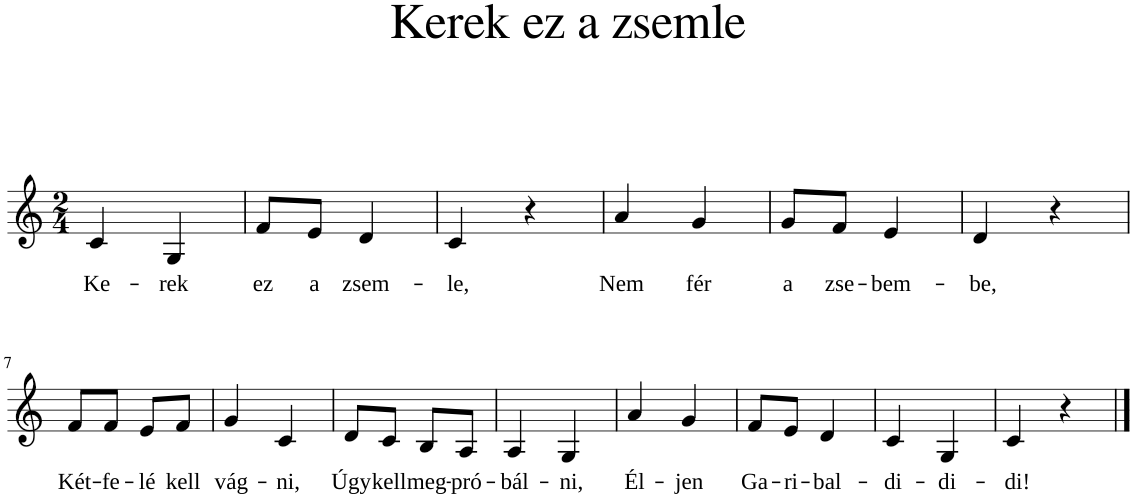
**kern	**text
*part1	*part1
*staff1	*staff1
*I"Piano	*
*I'Pno	*
*clefG2	*
*k[]	*
*M2/4	*
=1	=1
!	!LO:LY:b
4c/	Ke-
!	!LO:LY:b
4G/	-rek
=2	=2
!	!LO:LY:b
8f/L	ez
!	!LO:LY:b
8e/J	a
!	!LO:LY:b
4d/	zsem-
=3	=3
!	!LO:LY:b
4c/	-le,
4r	.
=4	=4
!	!LO:LY:b
4a/	Nem
!	!LO:LY:b
4g/	fér
=5	=5
!	!LO:LY:b
8g/L	a
!	!LO:LY:b
8f/J	zse-
!	!LO:LY:b
4e/	-bem-
=6	=6
!	!LO:LY:b
4d/	-be,
4r	.
!!LO:LB:g=z
=7	=7
!	!LO:LY:b
8f/L	Két-
!	!LO:LY:b
8f/J	-fe-
!	!LO:LY:b
8e/L	-lé
!	!LO:LY:b
8f/J	kell
=8	=8
!	!LO:LY:b
4g/	vág-
!	!LO:LY:b
4c/	-ni,
=9	=9
!	!LO:LY:b
8d/L	Úgy
!	!LO:LY:b
8c/J	kell
!	!LO:LY:b
8B/L	meg-
!	!LO:LY:b
8A/J	-pró-
=10	=10
!	!LO:LY:b
4A/	-bál-
!	!LO:LY:b
4G/	-ni,
=11	=11
!	!LO:LY:b
4a/	Él-
!	!LO:LY:b
4g/	-jen
=12	=12
!	!LO:LY:b
8f/L	Ga-
!	!LO:LY:b
8e/J	-ri-
!	!LO:LY:b
4d/	-bal-
=13	=13
!	!LO:LY:b
4c/	di-
!	!LO:LY:b
4G/	-di-
=14	=14
!	!LO:LY:b
4c/	-di!
4r	.
==	==
*-	*-
